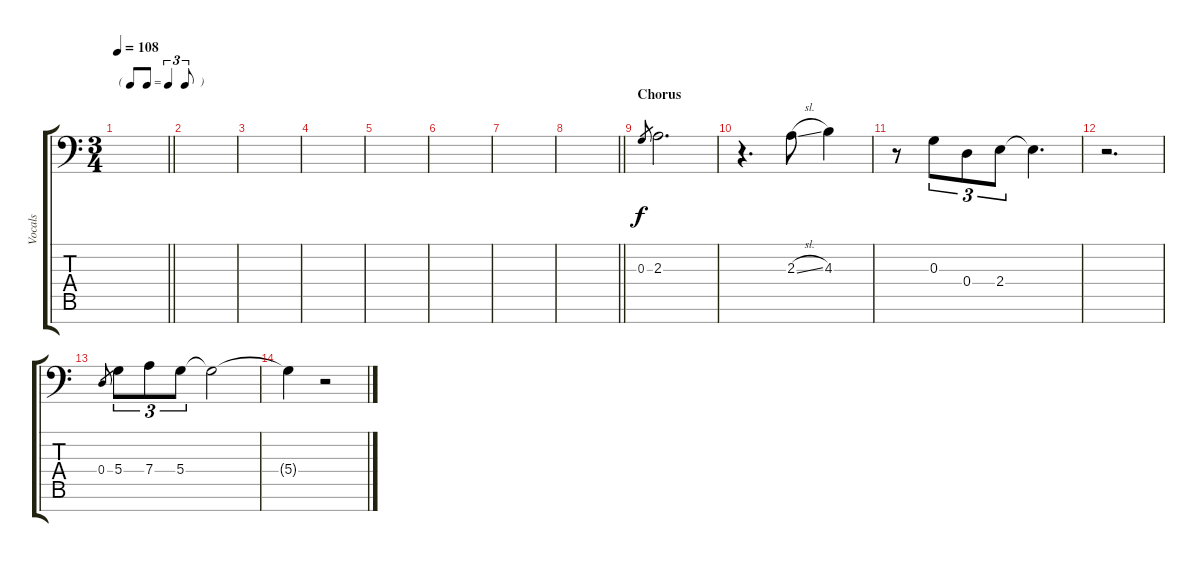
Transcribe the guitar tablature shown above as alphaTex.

\track ("Vocals" "Vocals") {instrument synthvoice}
\staff {score tabs}
\tuning (E4 B3 G3 D3 A2 E2 C-1) {hide}
\ts (3 4)
\tf triplet8th
\tempo 108
\clef f4
\barLineRight lightlight
\ks c
|
|
|
|
|
|
|
\barLineRight lightlight
|
\section ("" "Chorus")
0.3.8{gr} 2.3.2{d} |
r.4{d} 2.3{sl}.8 4.3.4 |
r.8 0.3.8{tu (3 2)} 0.4.8{tu (3 2)} 2.4.8{tu (3 2)} 2.4{t}.4{d} |
r.2{d} |
0.4.8{gr} 5.4.8{tu (3 2)} 7.4.8{tu (3 2)} 5.4.8{tu (3 2)} 5.4{t}.2 |
5.4{t}.4 r.2
